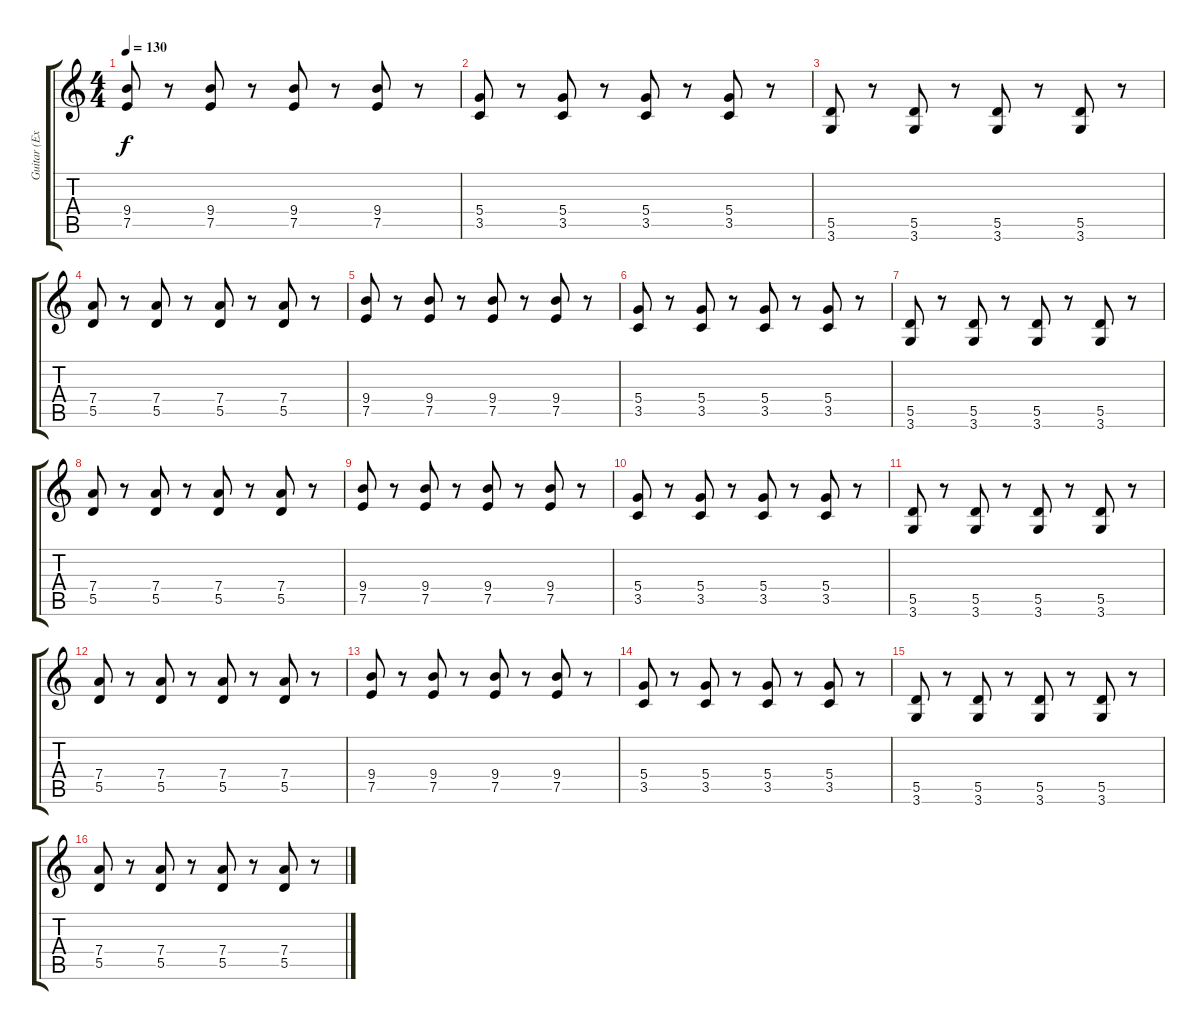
\track ("Guitar (Extra)" "Guitar (Ex") {instrument distortionguitar}
\staff {score tabs}
\tuning (E4 B3 G3 D3 A2 E2) {hide}
\ts (4 4)
\tempo 130
\clef g2
\ks c
(9.4 7.5).8{dy f} r.8 (9.4 7.5).8 r.8 (9.4 7.5).8 r.8 (9.4 7.5).8 r.8 |
(5.4 3.5).8 r.8 (5.4 3.5).8 r.8 (5.4 3.5).8 r.8 (5.4 3.5).8 r.8 |
(5.5 3.6).8 r.8 (5.5 3.6).8 r.8 (5.5 3.6).8 r.8 (5.5 3.6).8 r.8 |
(7.4 5.5).8 r.8 (7.4 5.5).8 r.8 (7.4 5.5).8 r.8 (7.4 5.5).8 r.8 |
(9.4 7.5).8 r.8 (9.4 7.5).8 r.8 (9.4 7.5).8 r.8 (9.4 7.5).8 r.8 |
(5.4 3.5).8 r.8 (5.4 3.5).8 r.8 (5.4 3.5).8 r.8 (5.4 3.5).8 r.8 |
(5.5 3.6).8 r.8 (5.5 3.6).8 r.8 (5.5 3.6).8 r.8 (5.5 3.6).8 r.8 |
(7.4 5.5).8 r.8 (7.4 5.5).8 r.8 (7.4 5.5).8 r.8 (7.4 5.5).8 r.8 |
(9.4 7.5).8 r.8 (9.4 7.5).8 r.8 (9.4 7.5).8 r.8 (9.4 7.5).8 r.8 |
(5.4 3.5).8 r.8 (5.4 3.5).8 r.8 (5.4 3.5).8 r.8 (5.4 3.5).8 r.8 |
(5.5 3.6).8 r.8 (5.5 3.6).8 r.8 (5.5 3.6).8 r.8 (5.5 3.6).8 r.8 |
(7.4 5.5).8 r.8 (7.4 5.5).8 r.8 (7.4 5.5).8 r.8 (7.4 5.5).8 r.8 |
(9.4 7.5).8 r.8 (9.4 7.5).8 r.8 (9.4 7.5).8 r.8 (9.4 7.5).8 r.8 |
(5.4 3.5).8 r.8 (5.4 3.5).8 r.8 (5.4 3.5).8 r.8 (5.4 3.5).8 r.8 |
(5.5 3.6).8 r.8 (5.5 3.6).8 r.8 (5.5 3.6).8 r.8 (5.5 3.6).8 r.8 |
(7.4 5.5).8 r.8 (7.4 5.5).8 r.8 (7.4 5.5).8 r.8 (7.4 5.5).8 r.8
